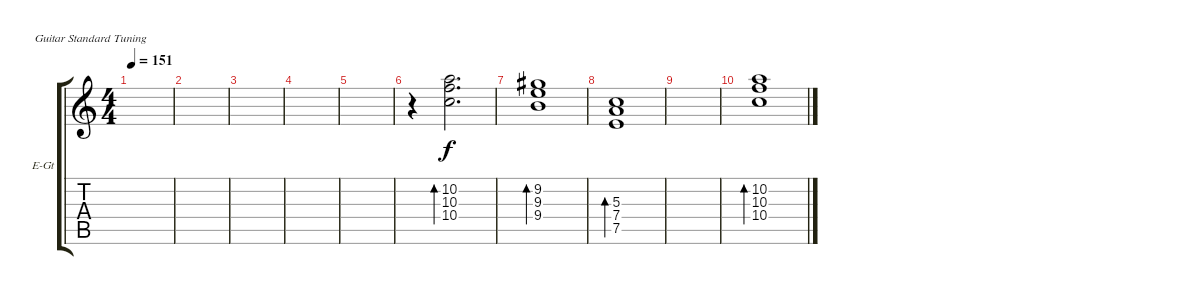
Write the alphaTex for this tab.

\defaultSystemsLayout 4
\bracketExtendMode groupsimilarinstruments
\firstSystemTrackNameOrientation horizontal
\otherSystemsTrackNameOrientation horizontal
\track ("Turner" "E-Gt") {instrument electricguitarclean}
\staff {score tabs}
\tuning (E4 B3 G3 D3 A2 E2)
\ts (4 4)
\tempo 151
\clef g2
\ks c
|
|
|
|
|
r.4 (10.4 10.3 10.2).2{d bd 104} |
(9.4 9.3 9.2).1{bd 110} |
(7.5 7.4 5.3).1{bd 107} |
|
(10.4 10.3 10.2).1{bd 110}
